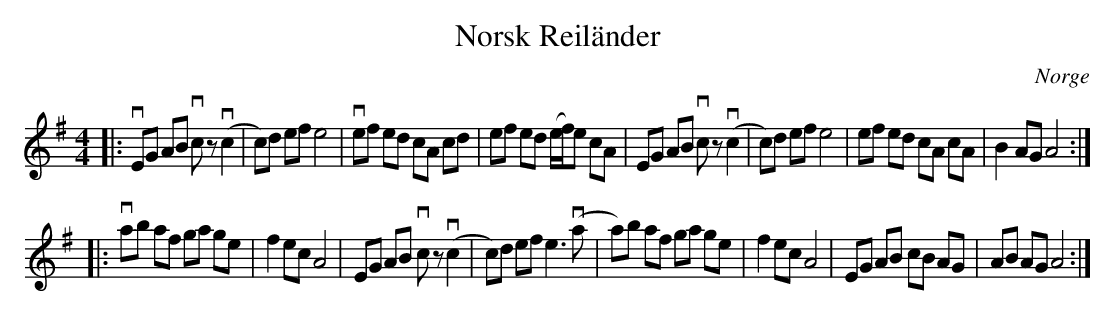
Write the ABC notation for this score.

X:1
T:Norsk Reiländer
O:Norge
M:4/4
L:1/8
K:G
|: vEG AB vcz (vc2 | c)d ef e4 | vef ed cA cd | ef ed (e/f/)e cA | EG AB vcz (vc2 | c)d ef e4 | ef ed cA cA | B2 AG A4 :|
|: vab af ga ge | f2 ec A4 | EG AB vcz (vc2 | c)d ef e3(va | a)b af ga ge | f2 ec A4 | EG AB cB AG | AB AG A4 :|
